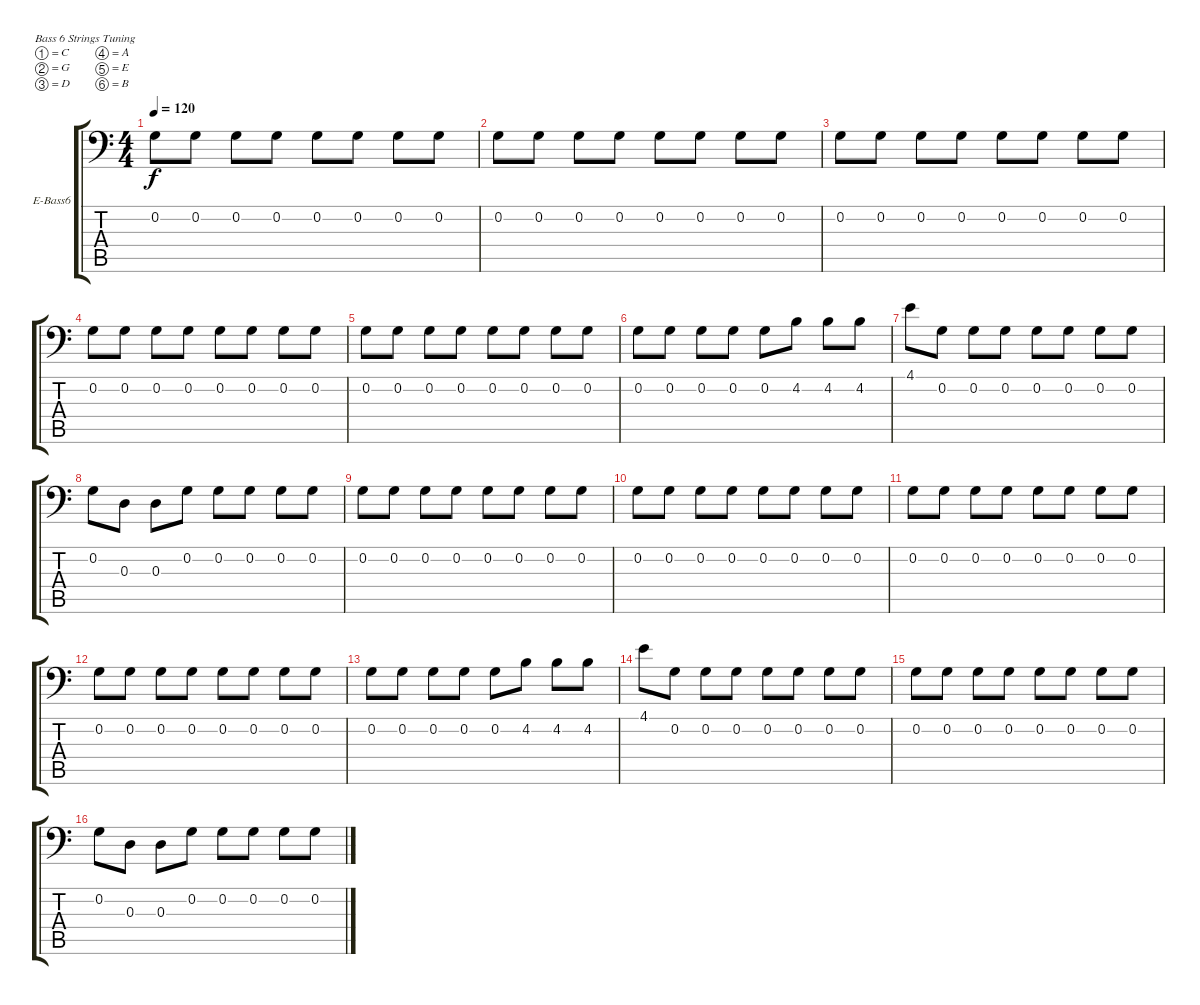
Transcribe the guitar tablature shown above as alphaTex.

\defaultSystemsLayout 4
\bracketExtendMode groupsimilarinstruments
\firstSystemTrackNameOrientation horizontal
\otherSystemsTrackNameOrientation horizontal
\track ("Electric Bass" "E-Bass6") {instrument electricbassfinger}
\staff {score tabs}
\tuning (C3 G2 D2 A1 E1 B0)
\ts (4 4)
\tempo 120
\clef f4
\ks c
0.2.8{dy f instrument electricbassfinger} 0.2.8 0.2.8 0.2.8 0.2.8 0.2.8 0.2.8 0.2.8 |
0.2.8 0.2.8 0.2.8 0.2.8 0.2.8 0.2.8 0.2.8 0.2.8 |
0.2.8 0.2.8 0.2.8 0.2.8 0.2.8 0.2.8 0.2.8 0.2.8 |
0.2.8 0.2.8 0.2.8 0.2.8 0.2.8 0.2.8 0.2.8 0.2.8 |
0.2.8 0.2.8 0.2.8 0.2.8 0.2.8 0.2.8 0.2.8 0.2.8 |
0.2.8 0.2.8 0.2.8 0.2.8 0.2.8 4.2.8 4.2.8 4.2.8 |
4.1.8 0.2.8 0.2.8 0.2.8 0.2.8 0.2.8 0.2.8 0.2.8 |
0.2.8 0.3.8 0.3.8 0.2.8 0.2.8 0.2.8 0.2.8 0.2.8 |
0.2.8 0.2.8 0.2.8 0.2.8 0.2.8 0.2.8 0.2.8 0.2.8 |
0.2.8 0.2.8 0.2.8 0.2.8 0.2.8 0.2.8 0.2.8 0.2.8 |
0.2.8 0.2.8 0.2.8 0.2.8 0.2.8 0.2.8 0.2.8 0.2.8 |
0.2.8 0.2.8 0.2.8 0.2.8 0.2.8 0.2.8 0.2.8 0.2.8 |
0.2.8 0.2.8 0.2.8 0.2.8 0.2.8 4.2.8 4.2.8 4.2.8 |
4.1.8 0.2.8 0.2.8 0.2.8 0.2.8 0.2.8 0.2.8 0.2.8 |
0.2.8 0.2.8 0.2.8 0.2.8 0.2.8 0.2.8 0.2.8 0.2.8 |
0.2.8 0.3.8 0.3.8 0.2.8 0.2.8 0.2.8 0.2.8 0.2.8
